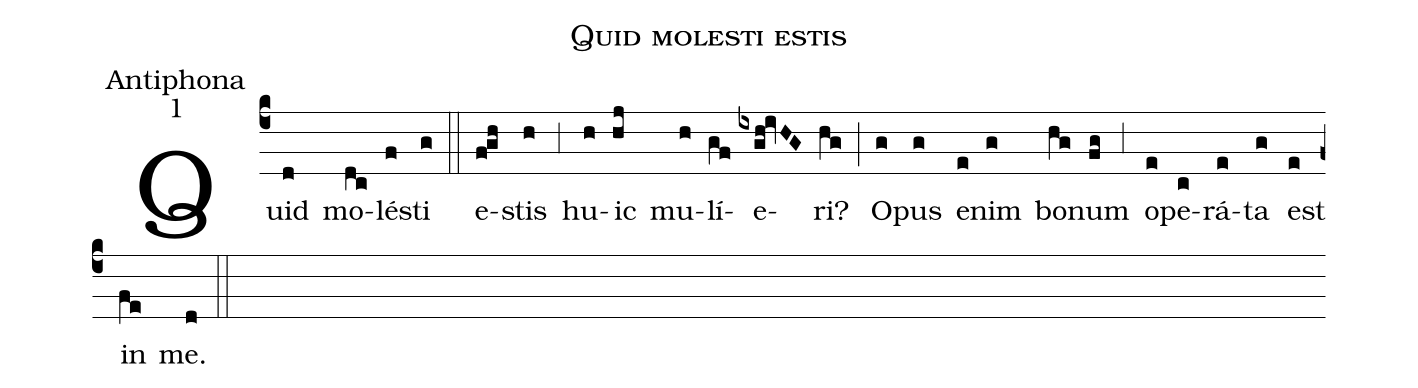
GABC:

name:Quid molesti estis;
office-part:Antiphona;
mode:1;
%%
(c4) Quid(d) mo(dc)lé(f)sti(g) (::)
e(f!gh)stis(h) (,3) hu(h)ic(hj) mu(h)lí(gf)e(ixgh!ivHG)ri?(hg) (;) O(g)pus(g) e(e)nim(g) bo(hg)num(fg) (,3) o(e)pe(c)rá(e)ta(g) est(e) in(fe) me.(d) (::)
